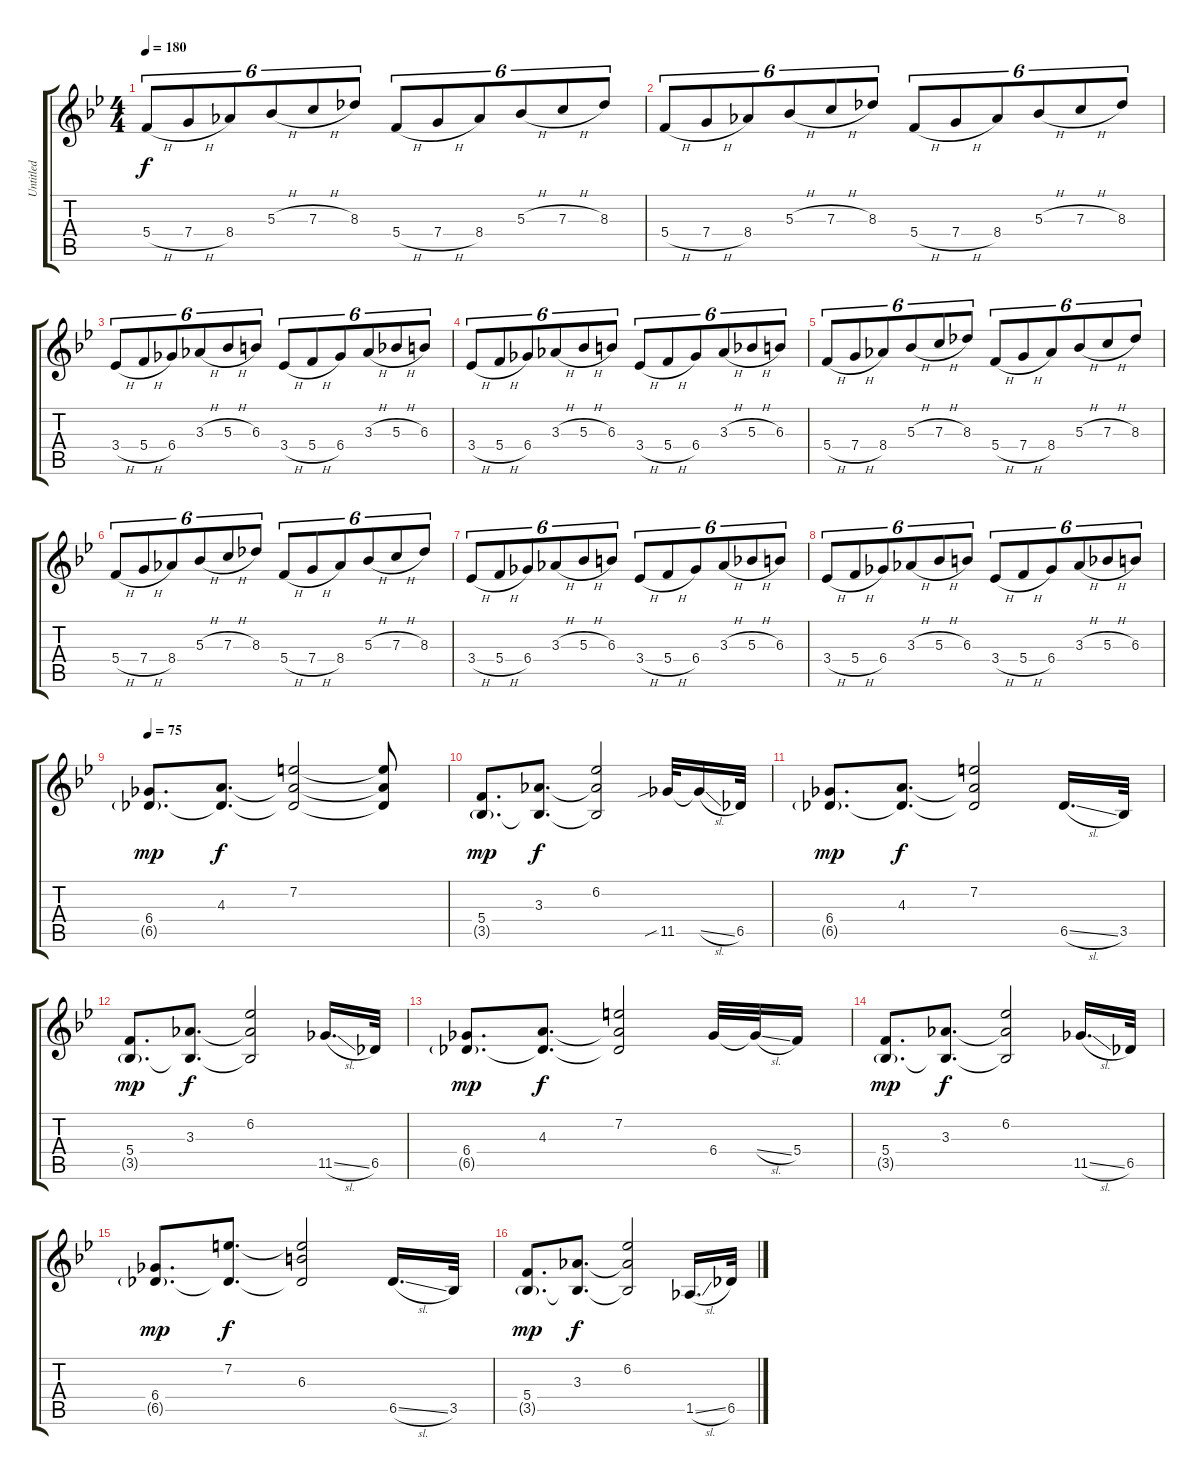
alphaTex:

\track ("Untitled" "Untitled") {instrument distortionguitar}
\staff {score tabs}
\tuning (D4 A3 F3 C3 G2 C2) {hide}
\ts (4 4)
\tempo 180
\clef g2
\ks bb
5.4{h}.8{tu (6 4) dy f} 7.4{h}.8{tu (6 4)} 8.4.8{tu (6 4)} 5.3{h}.8{tu (6 4)} 7.3{h}.8{tu (6 4)} 8.3.8{tu (6 4)} 5.4{h}.8{tu (6 4)} 7.4{h}.8{tu (6 4)} 8.4.8{tu (6 4)} 5.3{h}.8{tu (6 4)} 7.3{h}.8{tu (6 4)} 8.3.8{tu (6 4)} |
5.4{h}.8{tu (6 4)} 7.4{h}.8{tu (6 4)} 8.4.8{tu (6 4)} 5.3{h}.8{tu (6 4)} 7.3{h}.8{tu (6 4)} 8.3.8{tu (6 4)} 5.4{h}.8{tu (6 4)} 7.4{h}.8{tu (6 4)} 8.4.8{tu (6 4)} 5.3{h}.8{tu (6 4)} 7.3{h}.8{tu (6 4)} 8.3.8{tu (6 4)} |
3.4{h}.8{tu (6 4)} 5.4{h}.8{tu (6 4)} 6.4.8{tu (6 4)} 3.3{h}.8{tu (6 4)} 5.3{h}.8{tu (6 4)} 6.3.8{tu (6 4)} 3.4{h}.8{tu (6 4)} 5.4{h}.8{tu (6 4)} 6.4.8{tu (6 4)} 3.3{h}.8{tu (6 4)} 5.3{h}.8{tu (6 4)} 6.3.8{tu (6 4)} |
3.4{h}.8{tu (6 4)} 5.4{h}.8{tu (6 4)} 6.4.8{tu (6 4)} 3.3{h}.8{tu (6 4)} 5.3{h}.8{tu (6 4)} 6.3.8{tu (6 4)} 3.4{h}.8{tu (6 4)} 5.4{h}.8{tu (6 4)} 6.4.8{tu (6 4)} 3.3{h}.8{tu (6 4)} 5.3{h}.8{tu (6 4)} 6.3.8{tu (6 4)} |
5.4{h}.8{tu (6 4)} 7.4{h}.8{tu (6 4)} 8.4.8{tu (6 4)} 5.3{h}.8{tu (6 4)} 7.3{h}.8{tu (6 4)} 8.3.8{tu (6 4)} 5.4{h}.8{tu (6 4)} 7.4{h}.8{tu (6 4)} 8.4.8{tu (6 4)} 5.3{h}.8{tu (6 4)} 7.3{h}.8{tu (6 4)} 8.3.8{tu (6 4)} |
5.4{h}.8{tu (6 4)} 7.4{h}.8{tu (6 4)} 8.4.8{tu (6 4)} 5.3{h}.8{tu (6 4)} 7.3{h}.8{tu (6 4)} 8.3.8{tu (6 4)} 5.4{h}.8{tu (6 4)} 7.4{h}.8{tu (6 4)} 8.4.8{tu (6 4)} 5.3{h}.8{tu (6 4)} 7.3{h}.8{tu (6 4)} 8.3.8{tu (6 4)} |
3.4{h}.8{tu (6 4)} 5.4{h}.8{tu (6 4)} 6.4.8{tu (6 4)} 3.3{h}.8{tu (6 4)} 5.3{h}.8{tu (6 4)} 6.3.8{tu (6 4)} 3.4{h}.8{tu (6 4)} 5.4{h}.8{tu (6 4)} 6.4.8{tu (6 4)} 3.3{h}.8{tu (6 4)} 5.3{h}.8{tu (6 4)} 6.3.8{tu (6 4)} |
3.4{h}.8{tu (6 4)} 5.4{h}.8{tu (6 4)} 6.4.8{tu (6 4)} 3.3{h}.8{tu (6 4)} 5.3{h}.8{tu (6 4)} 6.3.8{tu (6 4)} 3.4{h}.8{tu (6 4)} 5.4{h}.8{tu (6 4)} 6.4.8{tu (6 4)} 3.3{h}.8{tu (6 4)} 5.3{h}.8{tu (6 4)} 6.3.8{tu (6 4)} |
\tempo 75
(6.4 6.5{g}).8{d dy mp} (4.3 6.5{t}).8{d dy f} (7.2 4.3{t} 6.5{t}).2 (7.2{t} 4.3{t} 6.5{t}).8 |
(5.4 3.5{g}).8{d dy mp} (3.3 3.5{t}).8{d dy f} (6.2 3.3{t} 3.5{t}).2 11.5{sib}.32 11.5{sl t}.16 6.5.32 |
(6.4 6.5{g}).8{d dy mp} (4.3 6.5{t}).8{d dy f} (7.2 4.3{t} 6.5{t}).2 6.5{sl}.16{d} 3.5.32 |
(5.4 3.5{g}).8{d dy mp} (3.3 3.5{t}).8{d dy f} (6.2 3.3{t} 3.5{t}).2 11.5{sl}.16{d} 6.5.32 |
(6.4 6.5{g}).8{d dy mp} (4.3 6.5{t}).8{d dy f} (7.2 4.3{t} 6.5{t}).2 6.4.32 6.4{sl t}.32 5.4.16 |
(5.4 3.5{g}).8{d dy mp} (3.3 3.5{t}).8{d dy f} (6.2 3.3{t} 3.5{t}).2 11.5{sl}.16{d} 6.5.32 |
(6.4 6.5{g}).8{d dy mp} (7.2 6.5{t}).8{d dy f} (7.2{t} 6.3 6.5{t}).2 6.5{sl}.16{d} 3.5.32 |
(5.4 3.5{g}).8{d dy mp} (3.3 3.5{t}).8{d dy f} (6.2 3.3{t} 3.5{t}).2 1.5{sl}.16{d} 6.5.32
